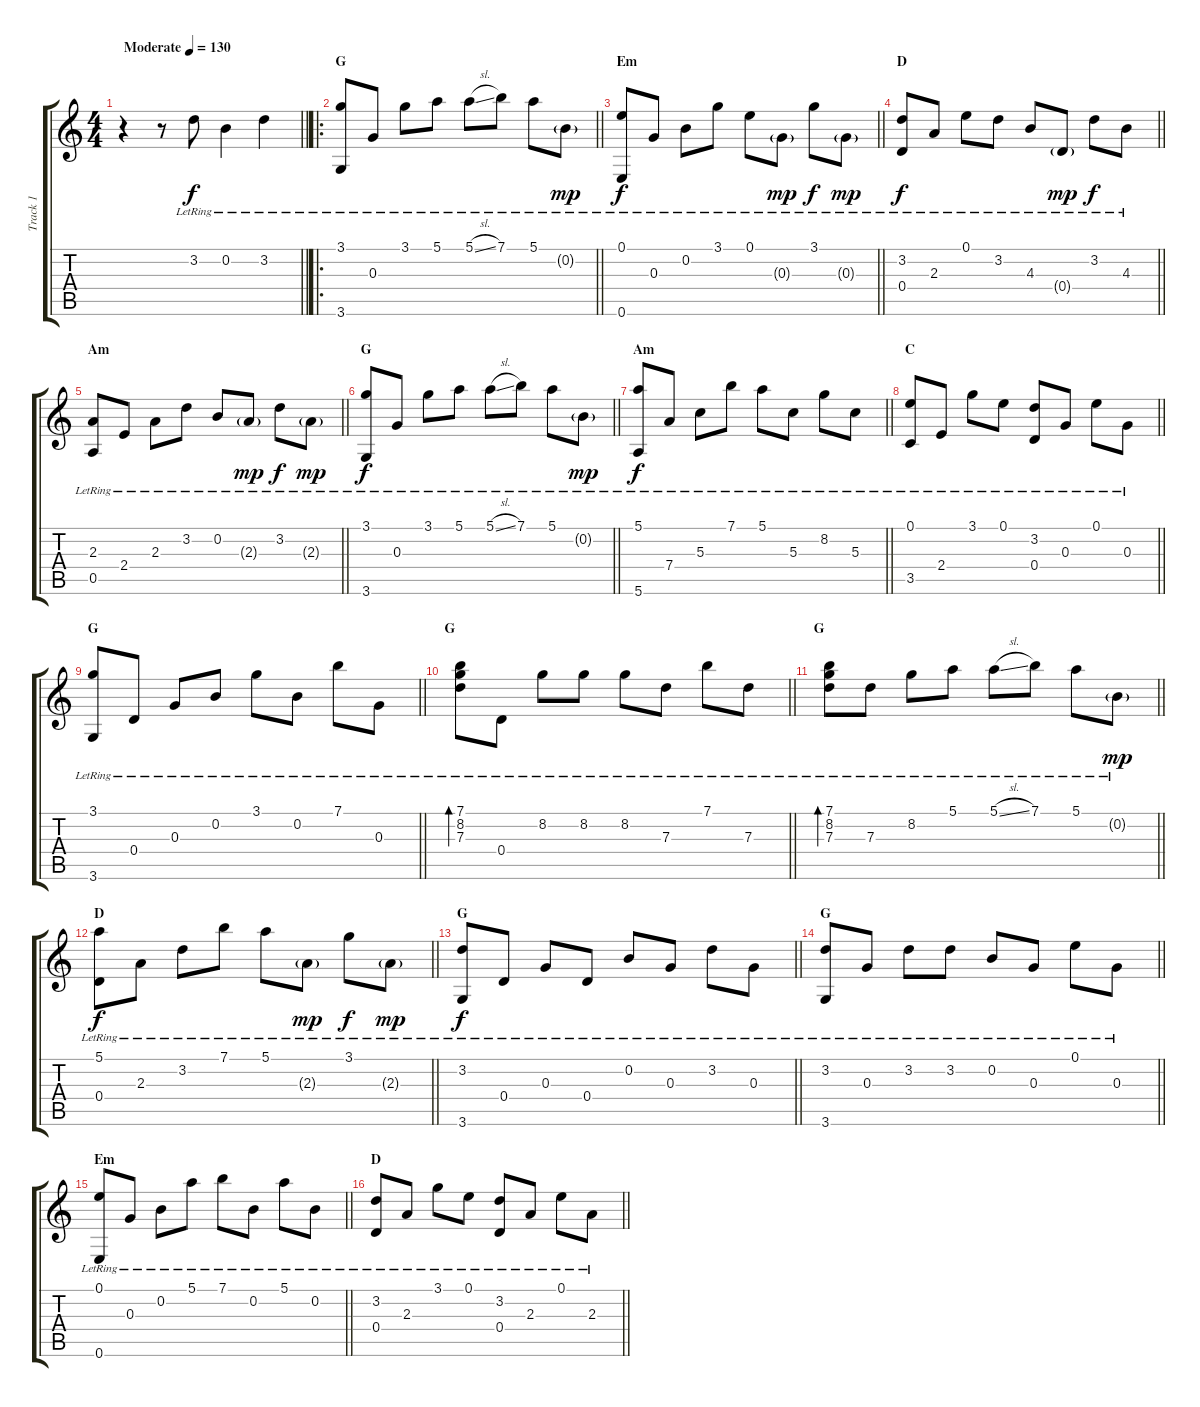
\track ("Track 1" "Track 1") {instrument acousticguitarnylon}
\staff {score tabs}
\tuning (E4 B3 G3 D3 A2 E2) {hide}
\ts (4 4)
\tempo (130 "Moderate")
\clef g2
\barLineRight lightlight
\ks c
r.4{dy f instrument acousticguitarnylon} r.8 3.2{lr}.8 0.2{lr}.4 3.2{lr}.4 |
\ro
\section ("" "G")
\barLineRight lightlight
(3.1{lr} 3.6{lr}).8 0.3{lr}.8 3.1{lr}.8 5.1{lr}.8 5.1{sl lr}.8 7.1{lr}.8 5.1{lr}.8 0.2{g lr}.8{dy mp} |
\section ("" "Em")
\barLineRight lightlight
(0.1{lr} 0.6{lr}).8{dy f} 0.3{lr}.8 0.2{lr}.8 3.1{lr}.8 0.1{lr}.8 0.3{g lr}.8{dy mp} 3.1{lr}.8{dy f} 0.3{g lr}.8{dy mp} |
\section ("" "D")
\barLineRight lightlight
(3.2{lr} 0.4{lr}).8{dy f} 2.3{lr}.8 0.1{lr}.8 3.2{lr}.8 4.3{lr}.8 0.4{g lr}.8{dy mp} 3.2{lr}.8{dy f} 4.3{lr}.8 |
\section ("" "Am")
\barLineRight lightlight
(2.3{lr} 0.5{lr}).8 2.4{lr}.8 2.3{lr}.8 3.2{lr}.8 0.2{lr}.8 2.3{g lr}.8{dy mp} 3.2{lr}.8{dy f} 2.3{g lr}.8{dy mp} |
\section ("" "G")
\barLineRight lightlight
(3.1{lr} 3.6{lr}).8{dy f} 0.3{lr}.8 3.1{lr}.8 5.1{lr}.8 5.1{sl lr}.8 7.1{lr}.8 5.1{lr}.8 0.2{g lr}.8{dy mp} |
\section ("" "Am")
\barLineRight lightlight
(5.1{lr} 5.6{lr}).8{dy f} 7.4{lr}.8 5.3{lr}.8 7.1{lr}.8 5.1{lr}.8 5.3{lr}.8 8.2{lr}.8 5.3{lr}.8 |
\section ("" "C")
\barLineRight lightlight
(0.1{lr} 3.5{lr}).8 2.4{lr}.8 3.1{lr}.8 0.1{lr}.8 (3.2{lr} 0.4{lr}).8 0.3{lr}.8 0.1{lr}.8 0.3{lr}.8 |
\section ("" "G")
\barLineRight lightlight
(3.1{lr} 3.6{lr}).8 0.4{lr}.8 0.3{lr}.8 0.2{lr}.8 3.1{lr}.8 0.2{lr}.8 7.1{lr}.8 0.3{lr}.8 |
\section ("" "G")
\barLineRight lightlight
(7.1{lr} 8.2{lr} 7.3{lr}).8{bd 480} 0.4{lr}.8 8.2{lr}.8 8.2{lr}.8 8.2{lr}.8 7.3{lr}.8 7.1{lr}.8 7.3{lr}.8 |
\section ("" "G")
\barLineRight lightlight
(7.1{lr} 8.2{lr} 7.3{lr}).8{bd 480} 7.3{lr}.8 8.2{lr}.8 5.1{lr}.8 5.1{sl lr}.8 7.1{lr}.8 5.1{lr}.8 0.2{g lr}.8{dy mp} |
\section ("" "D")
\barLineRight lightlight
(5.1{lr} 0.4{lr}).8{dy f} 2.3{lr}.8 3.2{lr}.8 7.1{lr}.8 5.1{lr}.8 2.3{g lr}.8{dy mp} 3.1{lr}.8{dy f} 2.3{g lr}.8{dy mp} |
\section ("" "G")
\barLineRight lightlight
(3.2{lr} 3.6{lr}).8{dy f} 0.4{lr}.8 0.3{lr}.8 0.4{lr}.8 0.2{lr}.8 0.3{lr}.8 3.2{lr}.8 0.3{lr}.8 |
\section ("" "G")
\barLineRight lightlight
(3.2{lr} 3.6{lr}).8 0.3{lr}.8 3.2{lr}.8 3.2{lr}.8 0.2{lr}.8 0.3{lr}.8 0.1{lr}.8 0.3{lr}.8 |
\section ("" "Em")
\barLineRight lightlight
(0.1{lr} 0.6{lr}).8 0.3{lr}.8 0.2{lr}.8 5.1{lr}.8 7.1{lr}.8 0.2{lr}.8 5.1{lr}.8 0.2{lr}.8 |
\section ("" "D")
\barLineRight lightlight
(3.2{lr} 0.4{lr}).8 2.3{lr}.8 3.1{lr}.8 0.1{lr}.8 (3.2{lr} 0.4{lr}).8 2.3{lr}.8 0.1{lr}.8 2.3{lr}.8
